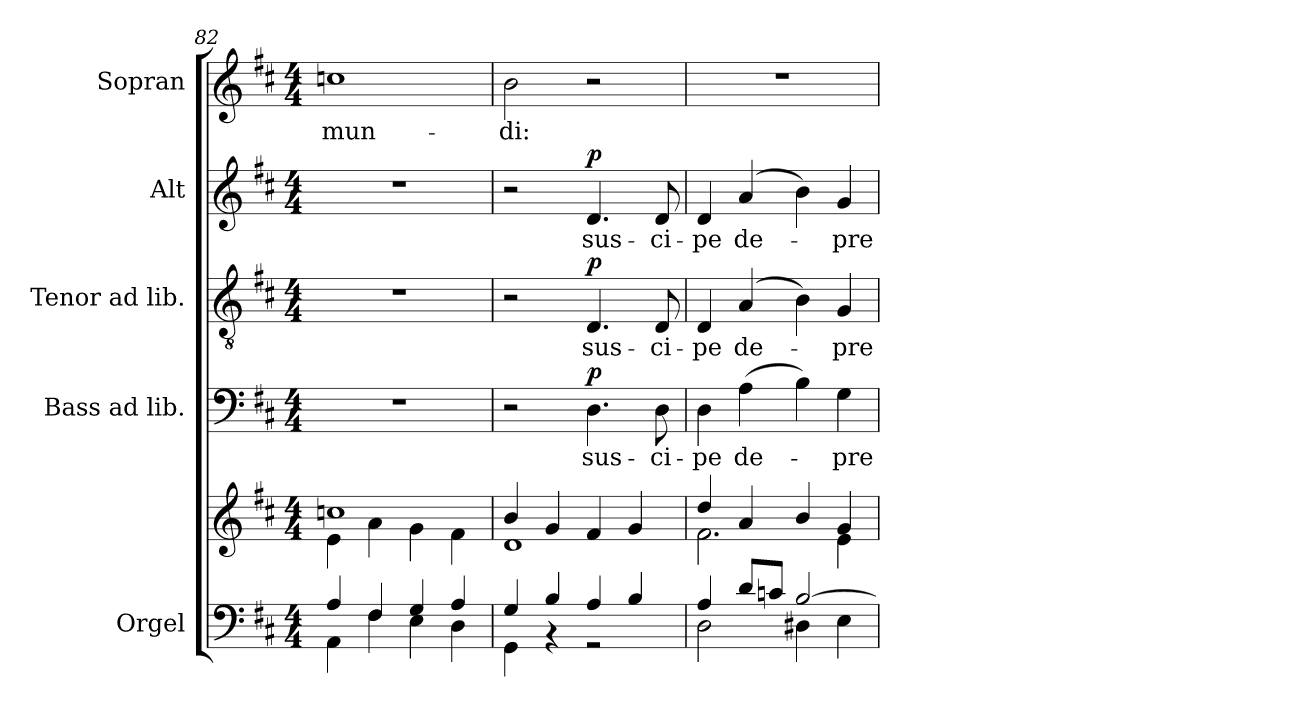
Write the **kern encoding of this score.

**kern	**kern	**kern	**text	**dynam	**kern	**text	**dynam	**kern	**text	**dynam	**kern	**text
*part5	*part5	*part4	*part4	*part4	*part3	*part3	*part3	*part2	*part2	*part2	*part1	*part1
*staff6	*staff5	*staff4	*staff4	*staff4	*staff3	*staff3	*staff3	*staff2	*staff2	*staff2	*staff1	*staff1
*I"Orgel	*	*I"Bass ad lib.	*	*	*I"Tenor ad lib.	*	*	*I"Alt	*	*	*I"Sopran	*
*I'Org.	*	*I'B.	*	*	*I'T.	*	*	*I'A.	*	*	*I'S.	*
*clefF4	*clefG2	*clefF4	*	*	*clefGv2	*	*	*clefG2	*	*	*clefG2	*
*k[f#c#]	*k[f#c#]	*k[f#c#]	*	*	*k[f#c#]	*	*	*k[f#c#]	*	*	*k[f#c#]	*
*D:	*D:	*D:	*	*	*D:	*	*	*D:	*	*	*D:	*
*M4/4	*M4/4	*M4/4	*	*	*M4/4	*	*	*M4/4	*	*	*M4/4	*
=82	=82	=82	=82	=82	=82	=82	=82	=82	=82	=82	=82	=82
*^	*^	*	*	*	*	*	*	*	*	*	*	*
!	!	!	!	!	!	!	!	!	!	!	!	!	!	!LO:LY:b
4A/	4AA\	1ccn	4e\	1r	.	.	1r	.	.	1r	.	.	1ccn	mun-
4F#/	4F#\	.	4a\	.	.	.	.	.	.	.	.	.	.	.
4G/	4E\	.	4g\	.	.	.	.	.	.	.	.	.	.	.
4A/	4D\	.	4f#\	.	.	.	.	.	.	.	.	.	.	.
=83	=83	=83	=83	=83	=83	=83	=83	=83	=83	=83	=83	=83	=83	=83
!	!	!	!	!	!	!	!	!	!	!	!	!	!	!LO:LY:b
4G/	4GG\	4b/	1d	2r	.	.	2r	.	.	2r	.	.	2b\	-di:
4B/	4rAA	4g/	.	.	.	.	.	.	.	.	.	.	.	.
!	!	!	!	!	!LO:LY:b	!LO:DY:a	!	!LO:LY:b	!LO:DY:a	!	!LO:LY:b	!LO:DY:a	!	!
4A/	2rGG	4f#/	.	4.D\	sus-	p	4.D/	sus-	p	4.d/	sus-	p	2r	.
4B/	.	4g/	.	.	.	.	.	.	.	.	.	.	.	.
!	!	!	!	!	!LO:LY:b	!	!	!LO:LY:b	!	!	!LO:LY:b	!	!	!
.	.	.	.	8D\	-ci-	.	8D/	-ci-	.	8d/	-ci-	.	.	.
=84	=84	=84	=84	=84	=84	=84	=84	=84	=84	=84	=84	=84	=84	=84
!	!	!	!	!	!LO:LY:b	!	!	!LO:LY:b	!	!	!LO:LY:b	!	!	!
4A/	2D\	4dd/	2.f#\	4D\	-pe	.	4D/	-pe	.	4d/	-pe	.	1r	.
!	!	!	!	!	!LO:LY:b	!	!	!LO:LY:b	!	!	!LO:LY:b	!	!	!
8d/L	.	4a/	.	(>4A\	de-	.	(4A/	de-	.	(4a/	de-	.	.	.
8cn/J	.	.	.	.	.	.	.	.	.	.	.	.	.	.
[>2B/	4D#X\	4b/	.	4B\)	.	.	4B\)	.	.	4b\)	.	.	.	.
!	!	!	!	!	!LO:LY:b	!	!	!LO:LY:b	!	!	!LO:LY:b	!	!	!
.	4E\	4g/	4e\	4G\	-pre-	.	4G/	-pre-	.	4g/	-pre-	.	.	.
*v	*v	*	*	*	*	*	*	*	*	*	*	*	*	*
*	*v	*v	*	*	*	*	*	*	*	*	*	*	*
=	=	=	=	=	=	=	=	=	=	=	=	=
*-	*-	*-	*-	*-	*-	*-	*-	*-	*-	*-	*-	*-
